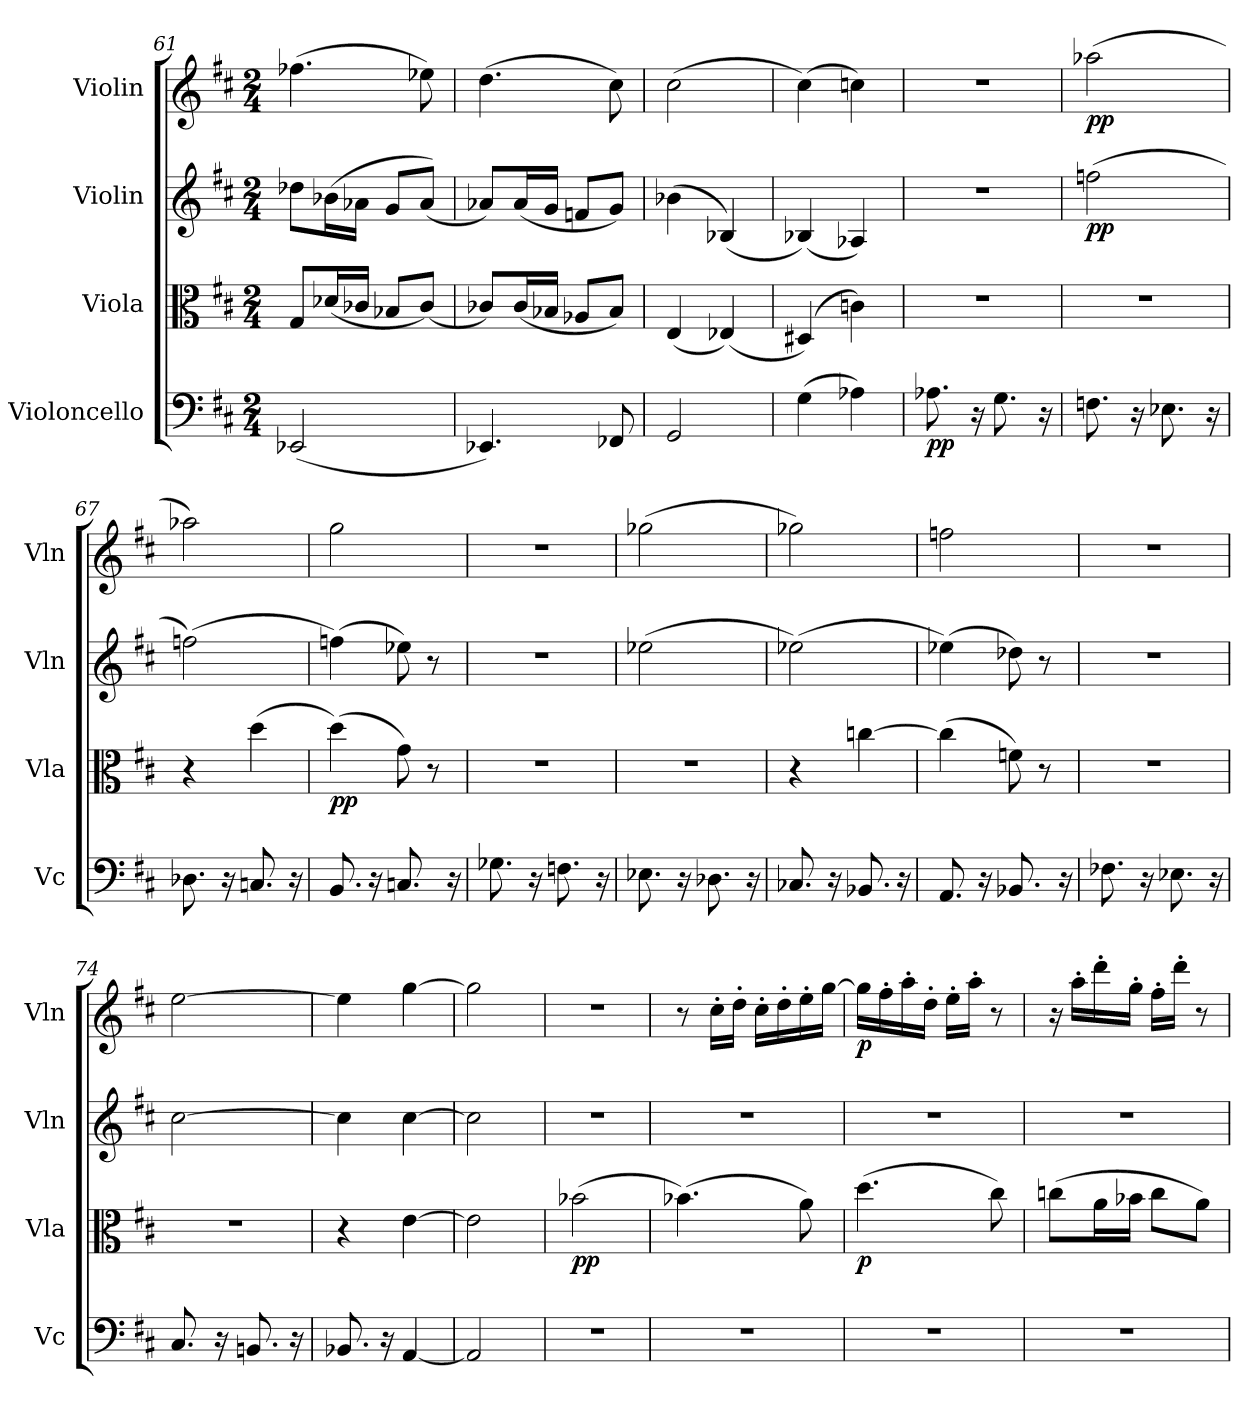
**kern	**dynam	**kern	**dynam	**kern	**dynam	**kern	**dynam
*part4	*part4	*part3	*part3	*part2	*part2	*part1	*part1
*staff4	*staff4	*staff3	*staff3	*staff2	*staff2	*staff1	*staff1
*I"Violoncello	*	*I"Viola	*	*I"Violin	*	*I"Violin	*
*I'Vc	*	*I'Vla	*	*I'Vln	*	*I'Vln	*
*clefF4	*	*clefC3	*	*clefG2	*	*clefG2	*
*k[f#c#]	*	*k[f#c#]	*	*k[f#c#]	*	*k[f#c#]	*
*D:	*	*D:	*	*D:	*	*D:	*
*M2/4	*	*M2/4	*	*M2/4	*	*M2/4	*
=61	=61	=61	=61	=61	=61	=61	=61
(2EE-X/	.	8G/L	.	8dd-X\L	.	(4.ff-X\	.
.	.	(16d-X/L	.	(16b-X\L	.	.	.
.	.	16c-X/JJ	.	16a-X\JJ	.	.	.
.	.	8B-X/L	.	8g/L	.	.	.
.	.	(8c-/J)	.	(8a-/J)	.	8ee-X\)	.
=62	=62	=62	=62	=62	=62	=62	=62
4.EE-X/)	.	8c-X/L)	.	8a-X/L)	.	(4.dd\	.
.	.	(16c-/L	.	(16a-/L	.	.	.
.	.	16B-X/JJ	.	16g/JJ	.	.	.
.	.	8A-X/L	.	8fn/L	.	.	.
8FF-X/	.	8B-/J)	.	8g/J)	.	8cc#\)	.
=63	=63	=63	=63	=63	=63	=63	=63
2GG/	.	(4E/	.	(4b-X\	.	(2cc#\	.
.	.	(4E-X/)	.	(4B-X/)	.	.	.
=64	=64	=64	=64	=64	=64	=64	=64
(4G\	.	(4D#X/)	.	(4B-X/)	.	(4cc#\)	.
4A-X\)	.	4cn\)	.	4A-X/)	.	4ccn\)	.
=65	=65	=65	=65	=65	=65	=65	=65
8.A-X\	pp	2r	.	2r	.	2r	.
16r	.	.	.	.	.	.	.
8.G\	.	.	.	.	.	.	.
16r	.	.	.	.	.	.	.
=66	=66	=66	=66	=66	=66	=66	=66
8.Fn\	.	2r	.	(2ffn\	pp	(2aa-X\	pp
16r	.	.	.	.	.	.	.
8.E-X\	.	.	.	.	.	.	.
16r	.	.	.	.	.	.	.
=67	=67	=67	=67	=67	=67	=67	=67
8.D-X\	.	4r	.	(2ffn\)	.	2aa-X\)	.
16r	.	.	.	.	.	.	.
8.Cn/	.	(4dd\	.	.	.	.	.
16r	.	.	.	.	.	.	.
=68	=68	=68	=68	=68	=68	=68	=68
8.BB/	.	(4dd\)	pp	(4ffn\)	.	2gg\	.
16r	.	.	.	.	.	.	.
8.Cn/	.	8g\)	.	8ee-X\)	.	.	.
.	.	8r	.	8r	.	.	.
16r	.	.	.	.	.	.	.
=69	=69	=69	=69	=69	=69	=69	=69
8.G-X\	.	2r	.	2r	.	2r	.
16r	.	.	.	.	.	.	.
8.Fn\	.	.	.	.	.	.	.
16r	.	.	.	.	.	.	.
=70	=70	=70	=70	=70	=70	=70	=70
8.E-X\	.	2r	.	(2ee-X\	.	(2gg-X\	.
16r	.	.	.	.	.	.	.
8.D-X\	.	.	.	.	.	.	.
16r	.	.	.	.	.	.	.
=71	=71	=71	=71	=71	=71	=71	=71
8.C-X/	.	4r	.	(2ee-X\)	.	2gg-X\)	.
16r	.	.	.	.	.	.	.
8.BB-X/	.	[4ccn\	.	.	.	.	.
16r	.	.	.	.	.	.	.
=72	=72	=72	=72	=72	=72	=72	=72
8.AA/	.	(4cc\]	.	(4ee-X\)	.	2ffn\	.
16r	.	.	.	.	.	.	.
8.BB-X/	.	8fn\)	.	8dd-X\)	.	.	.
.	.	8r	.	8r	.	.	.
16r	.	.	.	.	.	.	.
=73	=73	=73	=73	=73	=73	=73	=73
8.F-X\	.	2r	.	2r	.	2r	.
16r	.	.	.	.	.	.	.
8.E-X\	.	.	.	.	.	.	.
16r	.	.	.	.	.	.	.
=74	=74	=74	=74	=74	=74	=74	=74
8.C#/	.	2r	.	[2cc#\	.	[2ee\	.
16r	.	.	.	.	.	.	.
8.BBn/	.	.	.	.	.	.	.
16r	.	.	.	.	.	.	.
=75	=75	=75	=75	=75	=75	=75	=75
8.BB-X/	.	4r	.	4cc#\]	.	4ee\]	.
16r	.	.	.	.	.	.	.
[4AA/	.	[4e\	.	[4cc#\	.	[4gg\	.
=76	=76	=76	=76	=76	=76	=76	=76
2AA/]	.	2e\]	.	2cc#\]	.	2gg\]	.
=77	=77	=77	=77	=77	=77	=77	=77
2r	.	(2b-X\	pp	2r	.	2r	.
=78	=78	=78	=78	=78	=78	=78	=78
2r	.	(4.b-X\)	.	2r	.	8r	.
.	.	.	.	.	.	16cc#'\LL	.
.	.	.	.	.	.	16dd'\JJ	.
.	.	.	.	.	.	16cc#'\LL	.
.	.	.	.	.	.	16dd'\	.
.	.	8a\)	.	.	.	16ee'\	.
.	.	.	.	.	.	[16gg\JJ	.
=79	=79	=79	=79	=79	=79	=79	=79
2r	.	(4.dd\	p	2r	.	16gg\LL]	p
.	.	.	.	.	.	16ff#'\	.
.	.	.	.	.	.	16aa'\	.
.	.	.	.	.	.	16dd'\JJ	.
.	.	.	.	.	.	16ee'\LL	.
.	.	.	.	.	.	16aa'\JJ	.
.	.	8cc#\)	.	.	.	8r	.
=80	=80	=80	=80	=80	=80	=80	=80
2r	.	(8ccn\L	.	2r	.	16r	.
.	.	.	.	.	.	16aa'\LL	.
.	.	16a\L	.	.	.	16ddd'\	.
.	.	16b-X\JJ	.	.	.	16gg'\JJ	.
.	.	8cc\L	.	.	.	16ff#'\LL	.
.	.	.	.	.	.	16ddd'\JJ	.
.	.	8a\J)	.	.	.	8r	.
=	=	=	=	=	=	=	=
*-	*-	*-	*-	*-	*-	*-	*-
